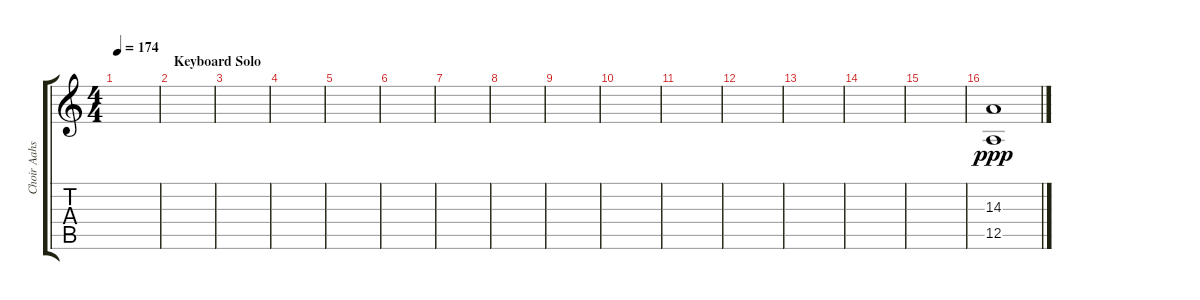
\track ("Choir Aahs" "Choir Aahs") {instrument choiraahs}
\staff {score tabs}
\tuning (E4 B3 G3 D3 A2 E2) {hide}
\ts (4 4)
\tempo 174
\clef g2
\ks c
|
\section ("" "Keyboard Solo")
|
|
|
|
|
|
|
|
|
|
|
|
|
|
(14.3 12.5).1{dy ppp}
